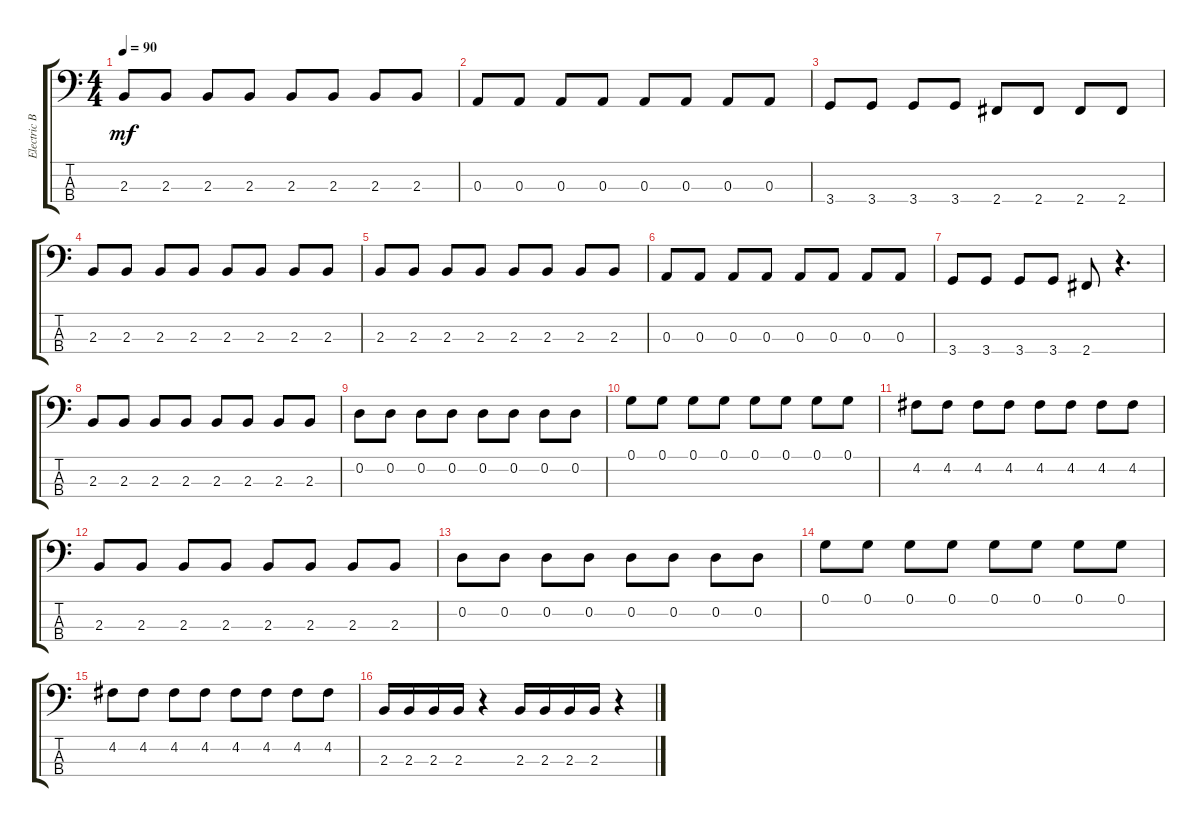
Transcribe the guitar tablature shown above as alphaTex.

\track ("Electric Bass" "Electric B") {instrument electricbassfinger}
\staff {score tabs}
\tuning (G2 D2 A1 E1) {hide}
\ts (4 4)
\tempo 90
\clef f4
\ks c
2.3.8{dy mf} 2.3.8 2.3.8 2.3.8 2.3.8 2.3.8 2.3.8 2.3.8 |
0.3.8 0.3.8 0.3.8 0.3.8 0.3.8 0.3.8 0.3.8 0.3.8 |
3.4.8 3.4.8 3.4.8 3.4.8 2.4.8 2.4.8 2.4.8 2.4.8 |
2.3.8 2.3.8 2.3.8 2.3.8 2.3.8 2.3.8 2.3.8 2.3.8 |
2.3.8 2.3.8 2.3.8 2.3.8 2.3.8 2.3.8 2.3.8 2.3.8 |
0.3.8 0.3.8 0.3.8 0.3.8 0.3.8 0.3.8 0.3.8 0.3.8 |
3.4.8 3.4.8 3.4.8 3.4.8 2.4.8 r.4{d} |
2.3.8 2.3.8 2.3.8 2.3.8 2.3.8 2.3.8 2.3.8 2.3.8 |
0.2.8 0.2.8 0.2.8 0.2.8 0.2.8 0.2.8 0.2.8 0.2.8 |
0.1.8 0.1.8 0.1.8 0.1.8 0.1.8 0.1.8 0.1.8 0.1.8 |
4.2.8 4.2.8 4.2.8 4.2.8 4.2.8 4.2.8 4.2.8 4.2.8 |
2.3.8 2.3.8 2.3.8 2.3.8 2.3.8 2.3.8 2.3.8 2.3.8 |
0.2.8 0.2.8 0.2.8 0.2.8 0.2.8 0.2.8 0.2.8 0.2.8 |
0.1.8 0.1.8 0.1.8 0.1.8 0.1.8 0.1.8 0.1.8 0.1.8 |
4.2.8 4.2.8 4.2.8 4.2.8 4.2.8 4.2.8 4.2.8 4.2.8 |
2.3.16 2.3.16 2.3.16 2.3.16 r.4 2.3.16 2.3.16 2.3.16 2.3.16 r.4
